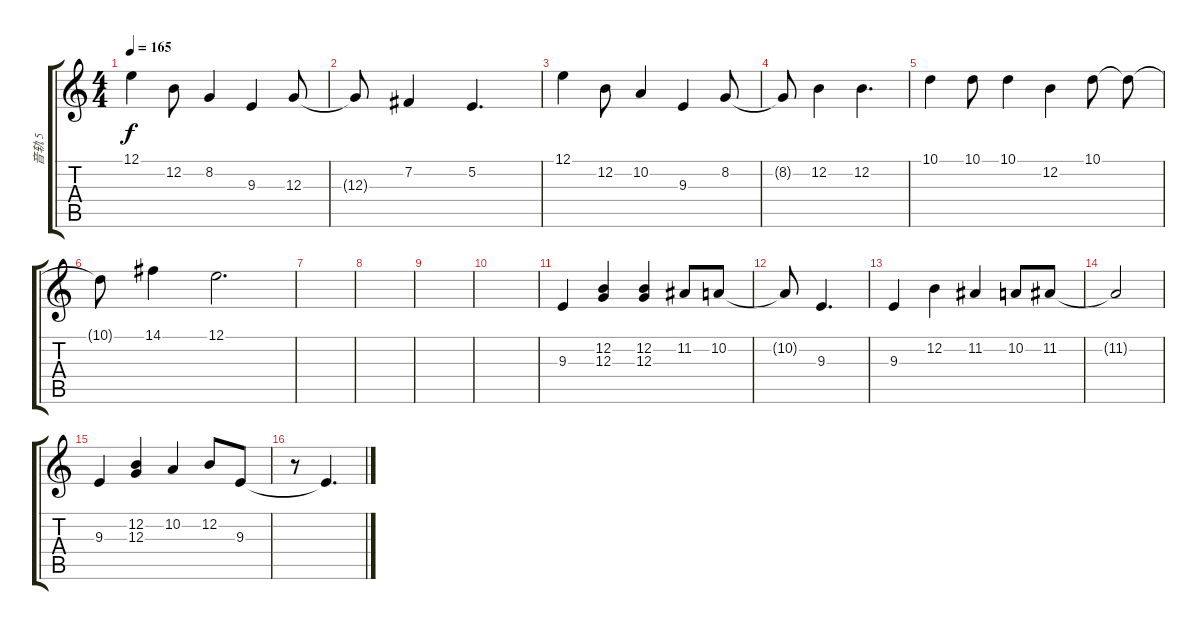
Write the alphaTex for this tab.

\track ("音轨 5" "音轨 5") {instrument brasssection}
\staff {score tabs}
\tuning (E4 B3 G3 D3 A2 E2) {hide}
\ts (4 4)
\tempo 165
\clef g2
\ks c
12.1.4{dy f} 12.2.8 8.2.4 9.3.4 12.3.8 |
12.3{t}.8 7.2.4 5.2.4{d} |
12.1.4 12.2.8 10.2.4 9.3.4 8.2.8 |
8.2{t}.8 12.2.4 12.2.4{d} |
10.1.4 10.1.8 10.1.4 12.2.4 10.1.8 10.1{t}.8 |
10.1{t}.8 14.1.4 12.1.2{d} |
|
|
|
|
9.3.4 (12.2 12.3).4 (12.2 12.3).4 11.2.8 10.2.8 |
10.2{t}.8 9.3.4{d} |
9.3.4 12.2.4 11.2.4 10.2.8 11.2.8 |
11.2{t}.2 |
9.3.4 (12.2 12.3).4 10.2.4 12.2.8 9.3.8 |
r.8 9.3{t}.4{d}
